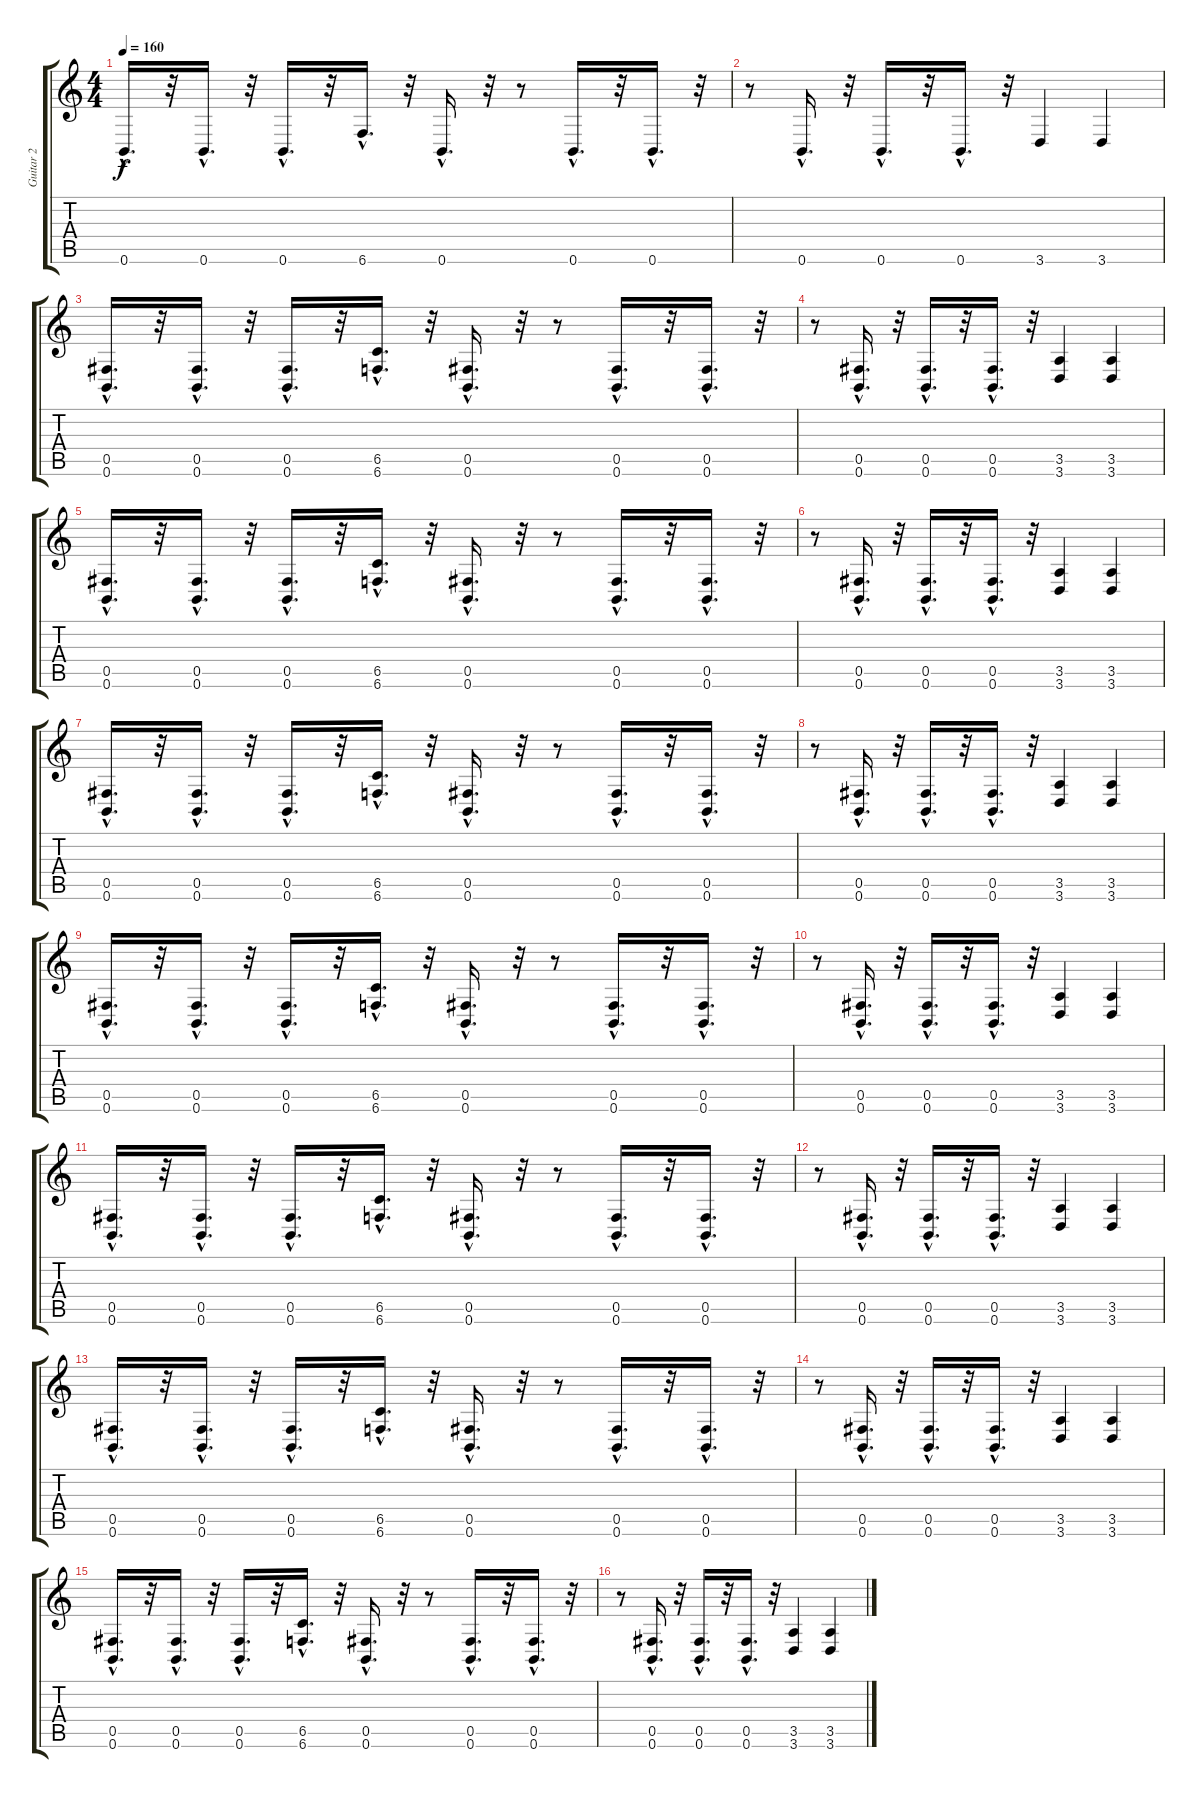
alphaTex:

\track ("Guitar 2" "Guitar 2") {instrument distortionguitar}
\staff {score tabs}
\tuning (Db4 Ab3 E3 B2 Gb2 B1) {hide}
\ts (4 4)
\tempo 160
\clef g2
\ks c
0.6{hac}.16{d dy f} r.32 0.6{hac}.16{d} r.32 0.6{hac}.16{d} r.32 6.6{hac}.16{d} r.32 0.6{hac}.16{d} r.32 r.8 0.6{hac}.16{d} r.32 0.6{hac}.16{d} r.32 |
r.8 0.6{hac}.16{d} r.32 0.6{hac}.16{d} r.32 0.6{hac}.16{d} r.32 3.6.4 3.6.4 |
(0.5{hac} 0.6{hac}).16{d} r.32 (0.5{hac} 0.6{hac}).16{d} r.32 (0.5{hac} 0.6{hac}).16{d} r.32 (6.5{hac} 6.6{hac}).16{d} r.32 (0.5{hac} 0.6{hac}).16{d} r.32 r.8 (0.5{hac} 0.6{hac}).16{d} r.32 (0.5{hac} 0.6{hac}).16{d} r.32 |
r.8 (0.5{hac} 0.6{hac}).16{d} r.32 (0.5{hac} 0.6{hac}).16{d} r.32 (0.5{hac} 0.6{hac}).16{d} r.32 (3.5 3.6).4 (3.5 3.6).4 |
(0.5{hac} 0.6{hac}).16{d} r.32 (0.5{hac} 0.6{hac}).16{d} r.32 (0.5{hac} 0.6{hac}).16{d} r.32 (6.5{hac} 6.6{hac}).16{d} r.32 (0.5{hac} 0.6{hac}).16{d} r.32 r.8 (0.5{hac} 0.6{hac}).16{d} r.32 (0.5{hac} 0.6{hac}).16{d} r.32 |
r.8 (0.5{hac} 0.6{hac}).16{d} r.32 (0.5{hac} 0.6{hac}).16{d} r.32 (0.5{hac} 0.6{hac}).16{d} r.32 (3.5 3.6).4 (3.5 3.6).4 |
(0.5{hac} 0.6{hac}).16{d} r.32 (0.5{hac} 0.6{hac}).16{d} r.32 (0.5{hac} 0.6{hac}).16{d} r.32 (6.5{hac} 6.6{hac}).16{d} r.32 (0.5{hac} 0.6{hac}).16{d} r.32 r.8 (0.5{hac} 0.6{hac}).16{d} r.32 (0.5{hac} 0.6{hac}).16{d} r.32 |
r.8 (0.5{hac} 0.6{hac}).16{d} r.32 (0.5{hac} 0.6{hac}).16{d} r.32 (0.5{hac} 0.6{hac}).16{d} r.32 (3.5 3.6).4 (3.5 3.6).4 |
(0.5{hac} 0.6{hac}).16{d} r.32 (0.5{hac} 0.6{hac}).16{d} r.32 (0.5{hac} 0.6{hac}).16{d} r.32 (6.5{hac} 6.6{hac}).16{d} r.32 (0.5{hac} 0.6{hac}).16{d} r.32 r.8 (0.5{hac} 0.6{hac}).16{d} r.32 (0.5{hac} 0.6{hac}).16{d} r.32 |
r.8 (0.5{hac} 0.6{hac}).16{d} r.32 (0.5{hac} 0.6{hac}).16{d} r.32 (0.5{hac} 0.6{hac}).16{d} r.32 (3.5 3.6).4 (3.5 3.6).4 |
(0.5{hac} 0.6{hac}).16{d} r.32 (0.5{hac} 0.6{hac}).16{d} r.32 (0.5{hac} 0.6{hac}).16{d} r.32 (6.5{hac} 6.6{hac}).16{d} r.32 (0.5{hac} 0.6{hac}).16{d} r.32 r.8 (0.5{hac} 0.6{hac}).16{d} r.32 (0.5{hac} 0.6{hac}).16{d} r.32 |
r.8 (0.5{hac} 0.6{hac}).16{d} r.32 (0.5{hac} 0.6{hac}).16{d} r.32 (0.5{hac} 0.6{hac}).16{d} r.32 (3.5 3.6).4 (3.5 3.6).4 |
(0.5{hac} 0.6{hac}).16{d} r.32 (0.5{hac} 0.6{hac}).16{d} r.32 (0.5{hac} 0.6{hac}).16{d} r.32 (6.5{hac} 6.6{hac}).16{d} r.32 (0.5{hac} 0.6{hac}).16{d} r.32 r.8 (0.5{hac} 0.6{hac}).16{d} r.32 (0.5{hac} 0.6{hac}).16{d} r.32 |
r.8 (0.5{hac} 0.6{hac}).16{d} r.32 (0.5{hac} 0.6{hac}).16{d} r.32 (0.5{hac} 0.6{hac}).16{d} r.32 (3.5 3.6).4 (3.5 3.6).4 |
(0.5{hac} 0.6{hac}).16{d} r.32 (0.5{hac} 0.6{hac}).16{d} r.32 (0.5{hac} 0.6{hac}).16{d} r.32 (6.5{hac} 6.6{hac}).16{d} r.32 (0.5{hac} 0.6{hac}).16{d} r.32 r.8 (0.5{hac} 0.6{hac}).16{d} r.32 (0.5{hac} 0.6{hac}).16{d} r.32 |
r.8 (0.5{hac} 0.6{hac}).16{d} r.32 (0.5{hac} 0.6{hac}).16{d} r.32 (0.5{hac} 0.6{hac}).16{d} r.32 (3.5 3.6).4 (3.5 3.6).4
